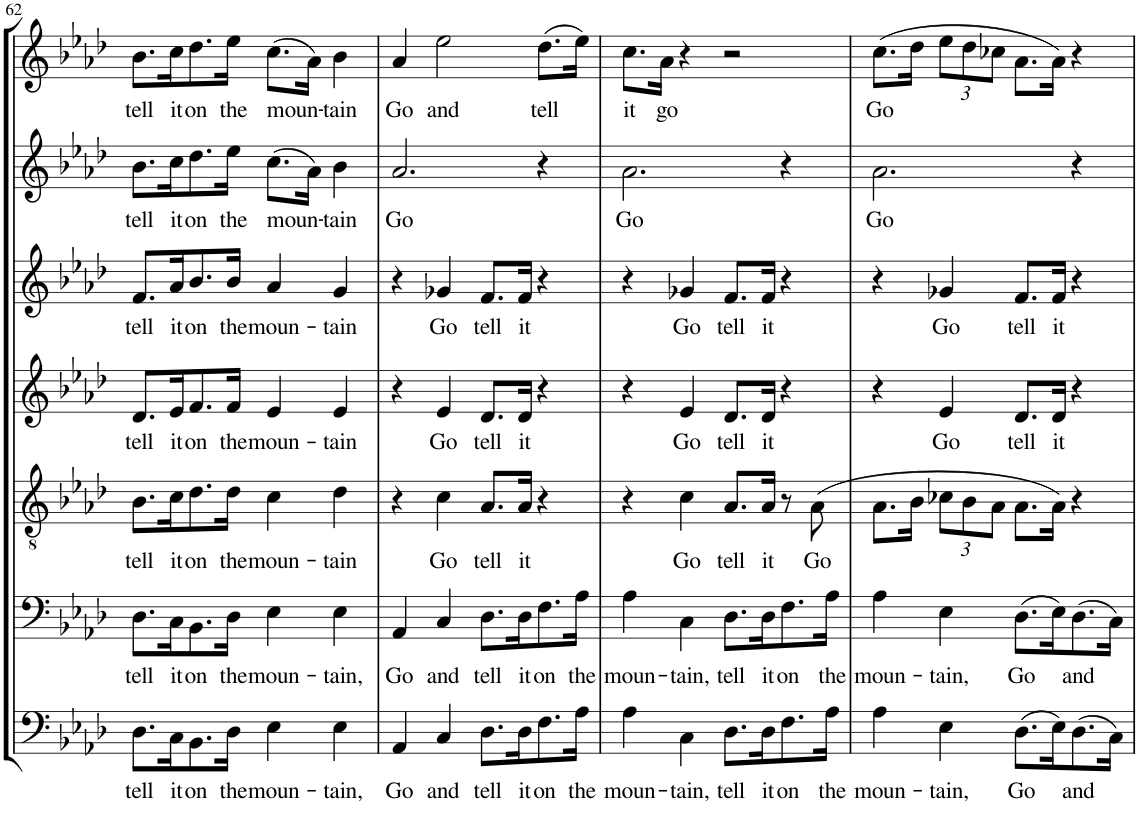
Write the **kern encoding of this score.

**kern	**text	**kern	**text	**kern	**text	**kern	**text	**kern	**text	**kern	**text	**kern	**text
*part7	*part7	*part6	*part6	*part5	*part5	*part4	*part4	*part3	*part3	*part2	*part2	*part1	*part1
*staff7	*staff7	*staff6	*staff6	*staff5	*staff5	*staff4	*staff4	*staff3	*staff3	*staff2	*staff2	*staff1	*staff1
*I"Bassi II	*	*I"Bassi I	*	*I"Tenori	*	*I"Contralti II	*	*I"Contralti I	*	*I"Soprani II	*	*I"Soprani I	*
!!LO:PB:g=z
*clefF4	*	*clefF4	*	*clefGv2	*	*clefG2	*	*clefG2	*	*clefG2	*	*clefG2	*
*	*	*	*	*	*	*	*	*	*	*Trd1c2	*	*Trd1c2	*
*k[b-e-a-d-]	*	*k[b-e-a-d-]	*	*k[b-e-a-d-]	*	*k[b-e-a-d-]	*	*k[b-e-a-d-]	*	*k[b-e-a-d-]	*	*k[b-e-a-d-]	*
*A-:	*	*A-:	*	*A-:	*	*A-:	*	*A-:	*	*A-:	*	*A-:	*
*M4/4	*	*M4/4	*	*M4/4	*	*M4/4	*	*M4/4	*	*M4/4	*	*M4/4	*
=62	=62	=62	=62	=62	=62	=62	=62	=62	=62	=62	=62	=62	=62
!	!LO:LY:b	!	!LO:LY:b	!	!LO:LY:b	!	!LO:LY:b	!	!LO:LY:b	!	!LO:LY:b	!	!LO:LY:b
8.D-\L	tell	8.D-\L	tell	8.B-\L	tell	8.d-/L	tell	8.f/L	tell	8.b-\L	tell	8.b-\L	tell
!	!LO:LY:b	!	!LO:LY:b	!	!LO:LY:b	!	!LO:LY:b	!	!LO:LY:b	!	!LO:LY:b	!	!LO:LY:b
16C\K	it	16C\K	it	16c\K	it	16e-/K	it	16a-/K	it	16cc\K	it	16cc\K	it
!	!LO:LY:b	!	!LO:LY:b	!	!LO:LY:b	!	!LO:LY:b	!	!LO:LY:b	!	!LO:LY:b	!	!LO:LY:b
8.BB-\	on	8.BB-\	on	8.d-\	on	8.f/	on	8.b-/	on	8.dd-\	on	8.dd-\	on
!	!LO:LY:b	!	!LO:LY:b	!	!LO:LY:b	!	!LO:LY:b	!	!LO:LY:b	!	!LO:LY:b	!	!LO:LY:b
16D-\Jk	the	16D-\Jk	the	16d-\Jk	the	16f/Jk	the	16b-/Jk	the	16ee-\Jk	the	16ee-\Jk	the
!	!LO:LY:b	!	!LO:LY:b	!	!LO:LY:b	!	!LO:LY:b	!	!LO:LY:b	!	!LO:LY:b	!	!LO:LY:b
4E-\	moun-	4E-\	moun-	4c\	moun-	4e-/	moun-	4a-/	moun-	(8.cc\L	moun-	(8.cc\L	moun-
.	.	.	.	.	.	.	.	.	.	16a-\Jk)	.	16a-\Jk)	.
!	!LO:LY:b	!	!LO:LY:b	!	!LO:LY:b	!	!LO:LY:b	!	!LO:LY:b	!	!LO:LY:b	!	!LO:LY:b
4E-\	-tain,	4E-\	-tain,	4d-\	-tain	4e-/	-tain	4g/	-tain	4b-\	-tain	4b-\	-tain
=63	=63	=63	=63	=63	=63	=63	=63	=63	=63	=63	=63	=63	=63
!	!LO:LY:b	!	!LO:LY:b	!	!	!	!	!	!	!	!LO:LY:b	!	!LO:LY:b
4AA-/	Go	4AA-/	Go	4r	.	4r	.	4r	.	2.a-/	Go	4a-/	Go
!	!LO:LY:b	!	!LO:LY:b	!	!LO:LY:b	!	!LO:LY:b	!	!LO:LY:b	!	!	!	!LO:LY:b
4C/	and	4C/	and	4c\	Go	4e-/	Go	4g-X/	Go	.	.	2ee-\	and
!	!LO:LY:b	!	!LO:LY:b	!	!LO:LY:b	!	!LO:LY:b	!	!LO:LY:b	!	!	!	!
8.D-\L	tell	8.D-\L	tell	8.A-/L	tell	8.d-/L	tell	8.f/L	tell	.	.	.	.
!	!LO:LY:b	!	!LO:LY:b	!	!LO:LY:b	!	!LO:LY:b	!	!LO:LY:b	!	!	!	!
16D-\K	it	16D-\K	it	16A-/Jk	it	16d-/Jk	it	16f/Jk	it	.	.	.	.
!	!LO:LY:b	!	!LO:LY:b	!	!	!	!	!	!	!	!	!	!LO:LY:b
8.F\	on	8.F\	on	4r	.	4r	.	4r	.	4r	.	(8.dd-\L	tell
!	!LO:LY:b	!	!LO:LY:b	!	!	!	!	!	!	!	!	!	!
16A-\Jk	the	16A-\Jk	the	.	.	.	.	.	.	.	.	16ee-\Jk)	.
=64	=64	=64	=64	=64	=64	=64	=64	=64	=64	=64	=64	=64	=64
!	!LO:LY:b	!	!LO:LY:b	!	!	!	!	!	!	!	!LO:LY:b	!	!LO:LY:b
4A-\	moun-	4A-\	moun-	4r	.	4r	.	4r	.	2.a-\	Go	8.cc\L	it
!	!	!	!	!	!	!	!	!	!	!	!	!	!LO:LY:b
.	.	.	.	.	.	.	.	.	.	.	.	16a-\Jk	go
!	!LO:LY:b	!	!LO:LY:b	!	!LO:LY:b	!	!LO:LY:b	!	!LO:LY:b	!	!	!	!
4C\	-tain,	4C\	-tain,	4c\	Go	4e-/	Go	4g-X/	Go	.	.	4r	.
!	!LO:LY:b	!	!LO:LY:b	!	!LO:LY:b	!	!LO:LY:b	!	!LO:LY:b	!	!	!	!
8.D-\L	tell	8.D-\L	tell	8.A-/L	tell	8.d-/L	tell	8.f/L	tell	.	.	2r	.
!	!LO:LY:b	!	!LO:LY:b	!	!LO:LY:b	!	!LO:LY:b	!	!LO:LY:b	!	!	!	!
16D-\K	it	16D-\K	it	16A-/Jk	it	16d-/Jk	it	16f/Jk	it	.	.	.	.
!	!LO:LY:b	!	!LO:LY:b	!	!	!	!	!	!	!	!	!	!
8.F\	on	8.F\	on	8r	.	4r	.	4r	.	4r	.	.	.
!	!	!	!	!	!LO:LY:b	!	!	!	!	!	!	!	!
.	.	.	.	(8A-\	Go	.	.	.	.	.	.	.	.
!	!LO:LY:b	!	!LO:LY:b	!	!	!	!	!	!	!	!	!	!
16A-\Jk	the	16A-\Jk	the	.	.	.	.	.	.	.	.	.	.
=65	=65	=65	=65	=65	=65	=65	=65	=65	=65	=65	=65	=65	=65
!	!LO:LY:b	!	!LO:LY:b	!	!	!	!	!	!	!	!LO:LY:b	!	!LO:LY:b
4A-\	moun-	4A-\	moun-	8.A-\L	.	4r	.	4r	.	2.a-\	Go	(8.cc\L	Go
.	.	.	.	16B-\Jk	.	.	.	.	.	.	.	16dd-\Jk	.
!	!LO:LY:b	!	!LO:LY:b	!	!	!	!	!	!	!	!	!	!
*	*	*	*	*Xbrackettup	*	*	*	*	*	*	*	*	*
!	!	!	!	!	!	!	!LO:LY:b	!	!LO:LY:b	!	!	!	!
*	*	*	*	*	*	*	*	*	*	*	*	*Xbrackettup	*
4E-\	-tain,	4E-\	-tain,	12c-X\L	.	4e-/	Go	4g-X/	Go	.	.	12ee-\L	.
.	.	.	.	12B-\	.	.	.	.	.	.	.	12dd-\	.
.	.	.	.	12A-\J	.	.	.	.	.	.	.	12cc-X\J	.
!	!LO:LY:b	!	!LO:LY:b	!	!	!	!LO:LY:b	!	!LO:LY:b	!	!	!	!
(8.D-\L	Go	(8.D-\L	Go	8.A-\L	.	8.d-/L	tell	8.f/L	tell	.	.	8.a-\L	.
!	!	!	!	!	!	!	!LO:LY:b	!	!LO:LY:b	!	!	!	!
16E-\K)	.	16E-\K)	.	16A-\Jk)	.	16d-/Jk	it	16f/Jk	it	.	.	16a-\Jk)	.
!	!LO:LY:b	!	!LO:LY:b	!	!	!	!	!	!	!	!	!	!
(8.D-\	and	(8.D-\	and	4r	.	4r	.	4r	.	4r	.	4r	.
16C\Jk)	.	16C\Jk)	.	.	.	.	.	.	.	.	.	.	.
=	=	=	=	=	=	=	=	=	=	=	=	=	=
*-	*-	*-	*-	*-	*-	*-	*-	*-	*-	*-	*-	*-	*-
